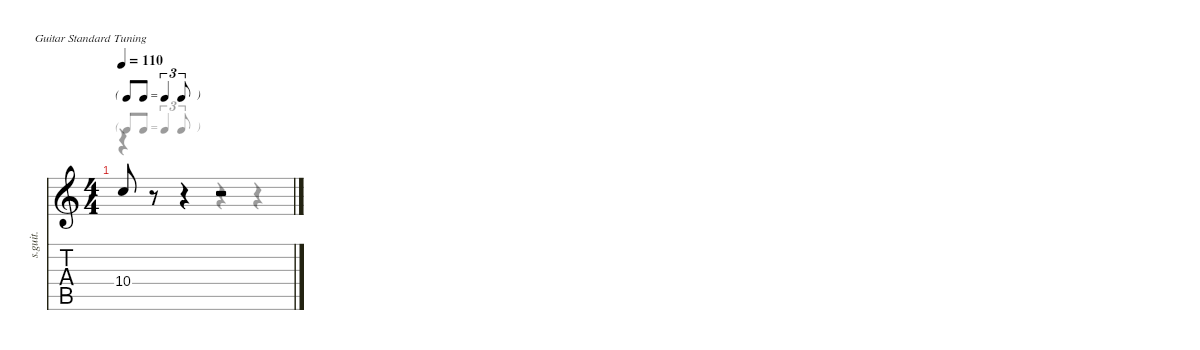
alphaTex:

\defaultSystemsLayout 4
\hideDynamics
\bracketExtendMode nobrackets
\otherSystemsTrackNameOrientation horizontal
\track ("DR" "s.guit.") {instrument acousticguitarsteel}
\staff {score tabs}
\tuning (E4 B3 G3 D3 A2 E2)
\voice
\ts (4 4)
\tf triplet8th
\tempo 110
\clef g2
\ks c
10.4.8{dy f beam Up} r.8{beam Up} r.4{beam Up} r.2{beam Up}
\voice
\clef g2
\ottava regular
\simile none
\ks c
r.4{dy mf beam Down} r.4{beam Down} r.4{beam Down} r.4{beam Down}
